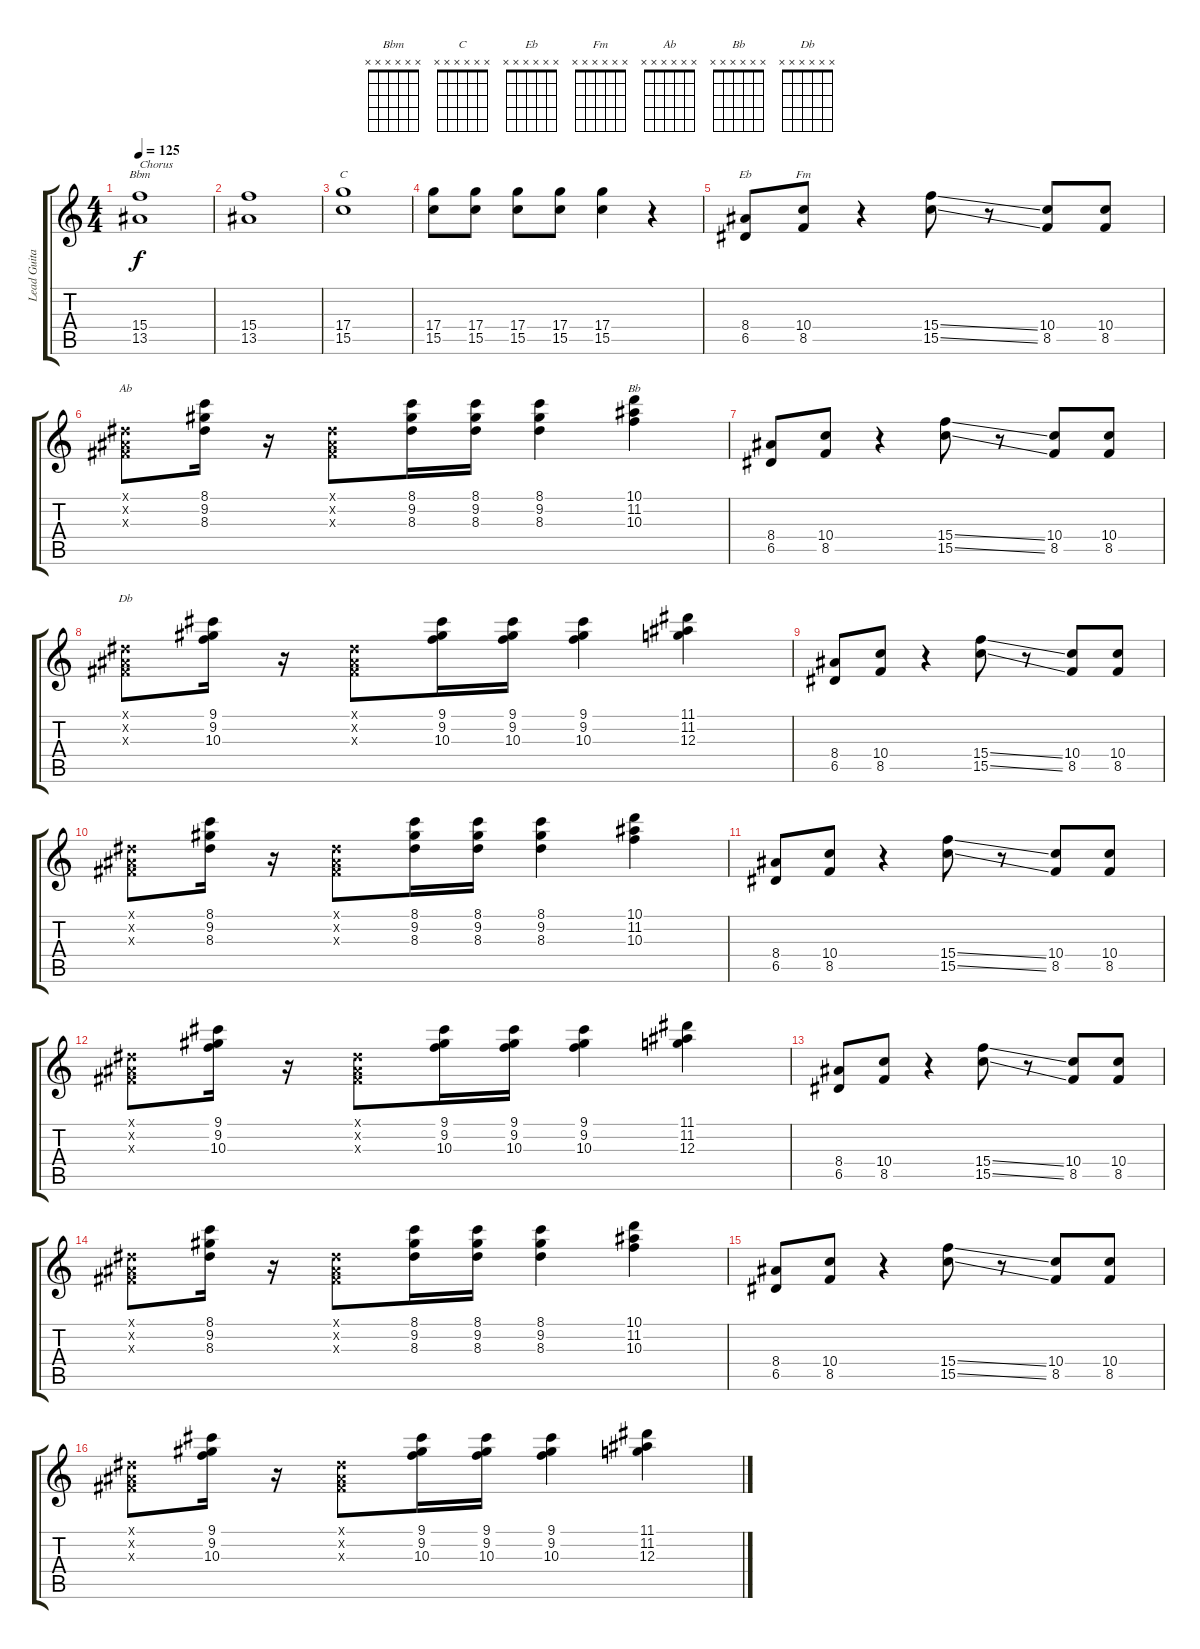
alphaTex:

\track ("Lead Guitar" "Lead Guita") {instrument distortionguitar}
\staff {score tabs}
\tuning (E4 B3 G3 D3 A2 E2) {hide}
\chord ("Bbm" x x x x x x)
\chord ("C" x x x x x x)
\chord ("Eb" x x x x x x)
\chord ("Fm" x x x x x x)
\chord ("Ab" x x x x x x)
\chord ("Bb" x x x x x x)
\chord ("Db" x x x x x x)
\ts (4 4)
\tempo 125
\clef g2
\ks c
(15.4 13.5).1{ch "Bbm" txt "Chorus" dy f} |
(15.4 13.5).1 |
(17.4 15.5).1{ch "C"} |
(17.4 15.5).8 (17.4 15.5).8 (17.4 15.5).8 (17.4 15.5).8 (17.4 15.5).4 r.4 |
(8.4 6.5).8{ch "Eb"} (10.4 8.5).8{ch "Fm"} r.4 (15.4{ss} 15.5{ss}).8 r.8 (10.4 8.5).8 (10.4 8.5).8 |
(-1.1{x} -1.2{x} -1.3{x}).8{ch "Ab"} (8.1 9.2 8.3).16 r.16 (-1.1{x} -1.2{x} -1.3{x}).8 (8.1 9.2 8.3).16 (8.1 9.2 8.3).16 (8.1 9.2 8.3).4 (10.1 11.2 10.3).4{ch "Bb"} |
(8.4 6.5).8 (10.4 8.5).8 r.4 (15.4{ss} 15.5{ss}).8 r.8 (10.4 8.5).8 (10.4 8.5).8 |
(-1.1{x} -1.2{x} -1.3{x}).8{ch "Db"} (9.1 9.2 10.3).16 r.16 (-1.1{x} -1.2{x} -1.3{x}).8 (9.1 9.2 10.3).16 (9.1 9.2 10.3).16 (9.1 9.2 10.3).4 (11.1 11.2 12.3).4 |
(8.4 6.5).8 (10.4 8.5).8 r.4 (15.4{ss} 15.5{ss}).8 r.8 (10.4 8.5).8 (10.4 8.5).8 |
(-1.1{x} -1.2{x} -1.3{x}).8 (8.1 9.2 8.3).16 r.16 (-1.1{x} -1.2{x} -1.3{x}).8 (8.1 9.2 8.3).16 (8.1 9.2 8.3).16 (8.1 9.2 8.3).4 (10.1 11.2 10.3).4 |
(8.4 6.5).8 (10.4 8.5).8 r.4 (15.4{ss} 15.5{ss}).8 r.8 (10.4 8.5).8 (10.4 8.5).8 |
(-1.1{x} -1.2{x} -1.3{x}).8 (9.1 9.2 10.3).16 r.16 (-1.1{x} -1.2{x} -1.3{x}).8 (9.1 9.2 10.3).16 (9.1 9.2 10.3).16 (9.1 9.2 10.3).4 (11.1 11.2 12.3).4 |
(8.4 6.5).8 (10.4 8.5).8 r.4 (15.4{ss} 15.5{ss}).8 r.8 (10.4 8.5).8 (10.4 8.5).8 |
(-1.1{x} -1.2{x} -1.3{x}).8 (8.1 9.2 8.3).16 r.16 (-1.1{x} -1.2{x} -1.3{x}).8 (8.1 9.2 8.3).16 (8.1 9.2 8.3).16 (8.1 9.2 8.3).4 (10.1 11.2 10.3).4 |
(8.4 6.5).8 (10.4 8.5).8 r.4 (15.4{ss} 15.5{ss}).8 r.8 (10.4 8.5).8 (10.4 8.5).8 |
(-1.1{x} -1.2{x} -1.3{x}).8 (9.1 9.2 10.3).16 r.16 (-1.1{x} -1.2{x} -1.3{x}).8 (9.1 9.2 10.3).16 (9.1 9.2 10.3).16 (9.1 9.2 10.3).4 (11.1 11.2 12.3).4
